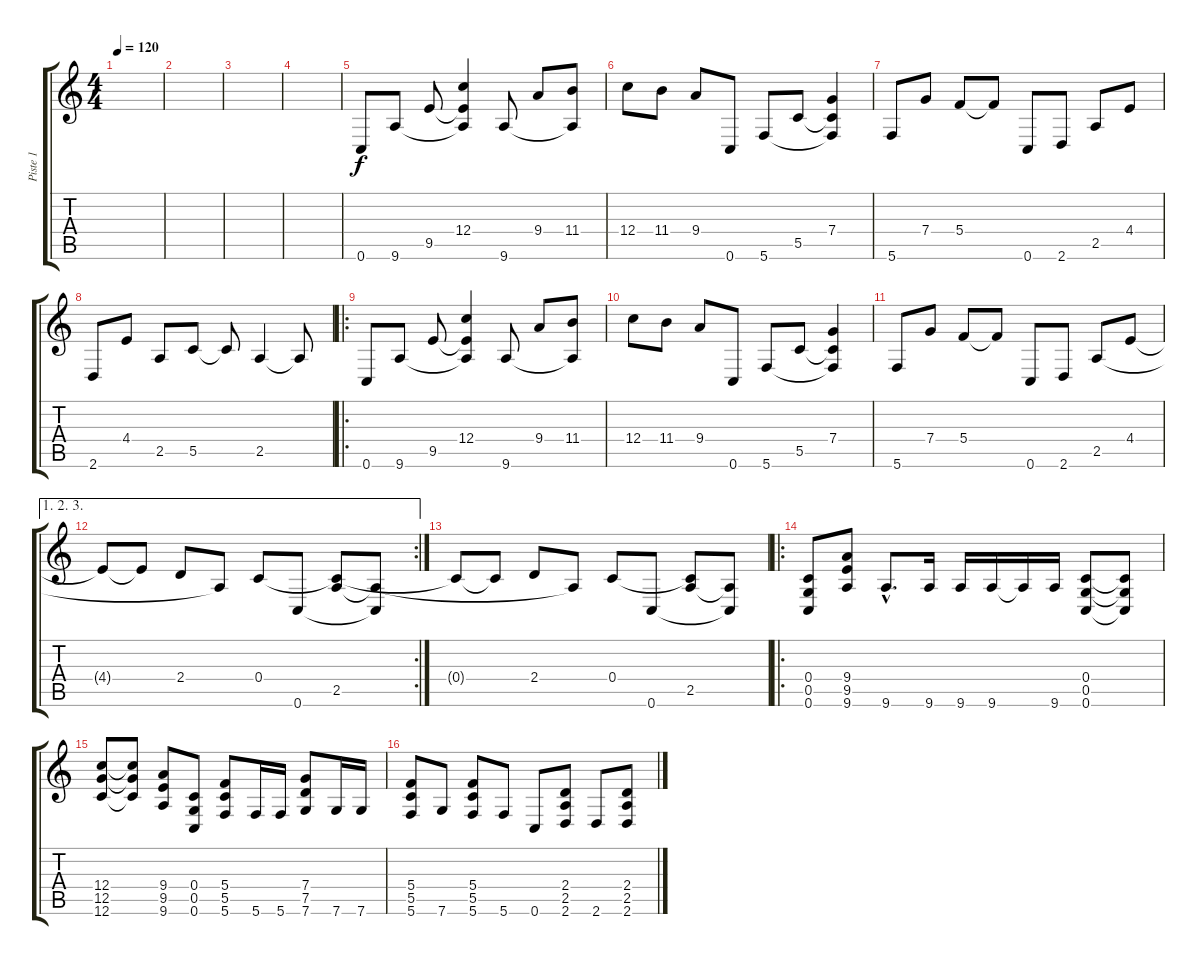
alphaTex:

\track ("Piste 1" "Piste 1") {instrument acousticguitarsteel}
\staff {score tabs}
\tuning (D4 A3 F3 C3 G2 C2) {hide}
\ts (4 4)
\tempo 120
\clef g2
\ks c
|
|
|
|
0.6.8 9.6.8 9.5.8 (12.4 9.5{t} 9.6{t}).4 9.6.8 9.4.8 (11.4 9.6{t}).8 |
12.4.8 11.4.8 9.4.8 0.6.8 5.6.8 5.5.8 (7.4 5.5{t} 5.6{t}).4 |
5.6.8 7.4.8 5.4.8 5.4{t}.8 0.6.8 2.6.8 2.5.8 4.4.8 |
2.6.8 4.4.8 2.5.8 5.5.8 5.5{t}.8 2.5.4 2.5{t}.8 |
\ro
0.6.8 9.6.8 9.5.8 (12.4 9.5{t} 9.6{t}).4 9.6.8 9.4.8 (11.4 9.6{t}).8 |
12.4.8 11.4.8 9.4.8 0.6.8 5.6.8 5.5.8 (7.4 5.5{t} 5.6{t}).4 |
5.6.8 7.4.8 5.4.8 5.4{t}.8 0.6.8 2.6.8 2.5.8 4.4.8 |
\ae (1 2 3)
\rc 2
4.4{t}.8 4.4{t}.8 2.4.8 2.5{t}.8 0.4.8 0.6.8 (0.4{t} 2.5).8 (2.5{t} 0.6{t}).8 |
0.4{t}.8 0.4{t}.8 2.4.8 2.5{t}.8 0.4.8 0.6.8 (0.4{t} 2.5).8 (2.5{t} 0.6{t}).8 |
\ro
(0.4 0.5 0.6).8{instrument distortionguitar} (9.4 9.5 9.6).8 9.6{hac}.8{d} 9.6.16 9.6.16 9.6.16 9.6{t}.16 9.6.16 (0.4 0.5 0.6).8 (0.4{t} 0.5{t} 0.6{t}).8 |
(12.4 12.5 12.6).8 (12.4{t} 12.5{t} 12.6{t}).8 (9.4 9.5 9.6).8 (0.4 0.5 0.6).8 (5.4 5.5 5.6).8 5.6.16 5.6.16 (7.4 7.5 7.6).8 7.6.16 7.6.16 |
(5.4 5.5 5.6).8 7.6.8 (5.4 5.5 5.6).8 5.6.8 0.6.8 (2.4 2.5 2.6).8 2.6.8 (2.4 2.5 2.6).8
